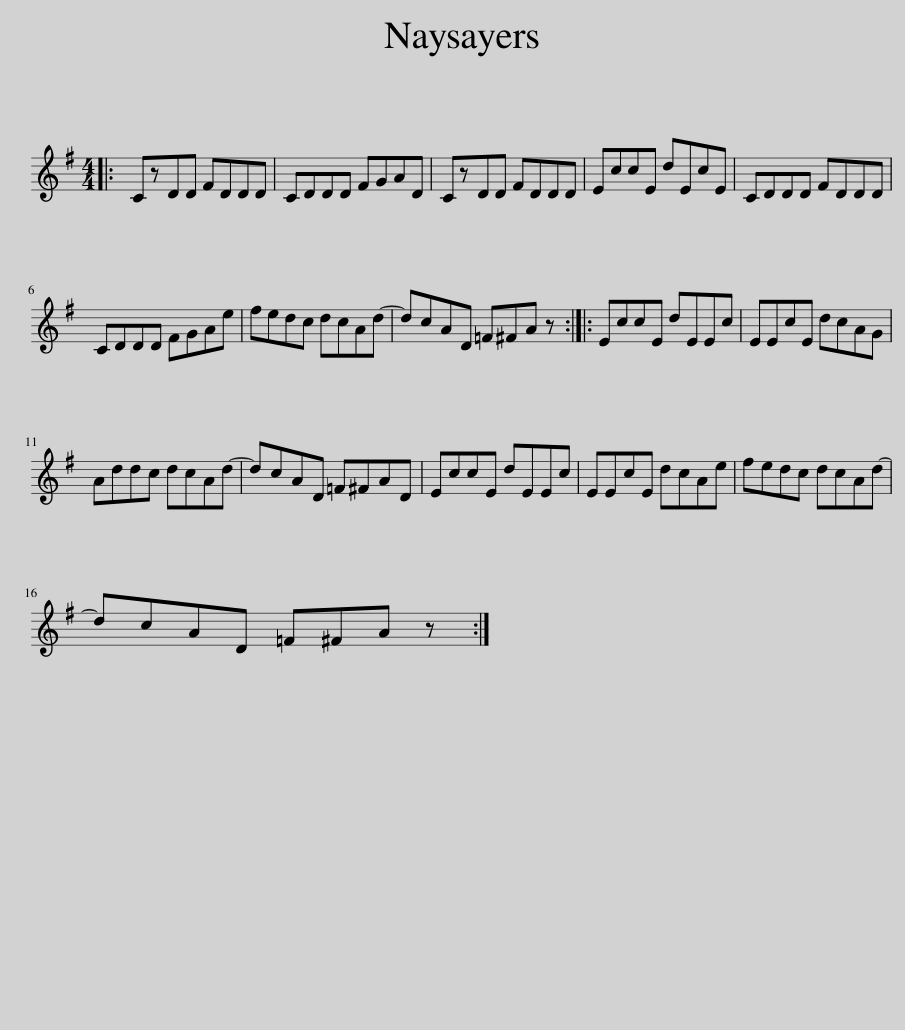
X:1
L:1/8
M:4/4
I:linebreak $
K:G
V:1 treble
V:1
|: CzDD FDDD | CDDD FGAD | CzDD FDDD | EccE dEcE | CDDD FDDD |$ %5
 CDDD FGAe | fedc dcAd- | dcAD =F^FA z :: EccE dEEc | EEcE dcAG |$ %10
 Addc dcAd- | dcAD =F^FAD | EccE dEEc | EEcE dcAe | fedc dcAd- |$ %15
 dcAD =F^FA z :| %16
